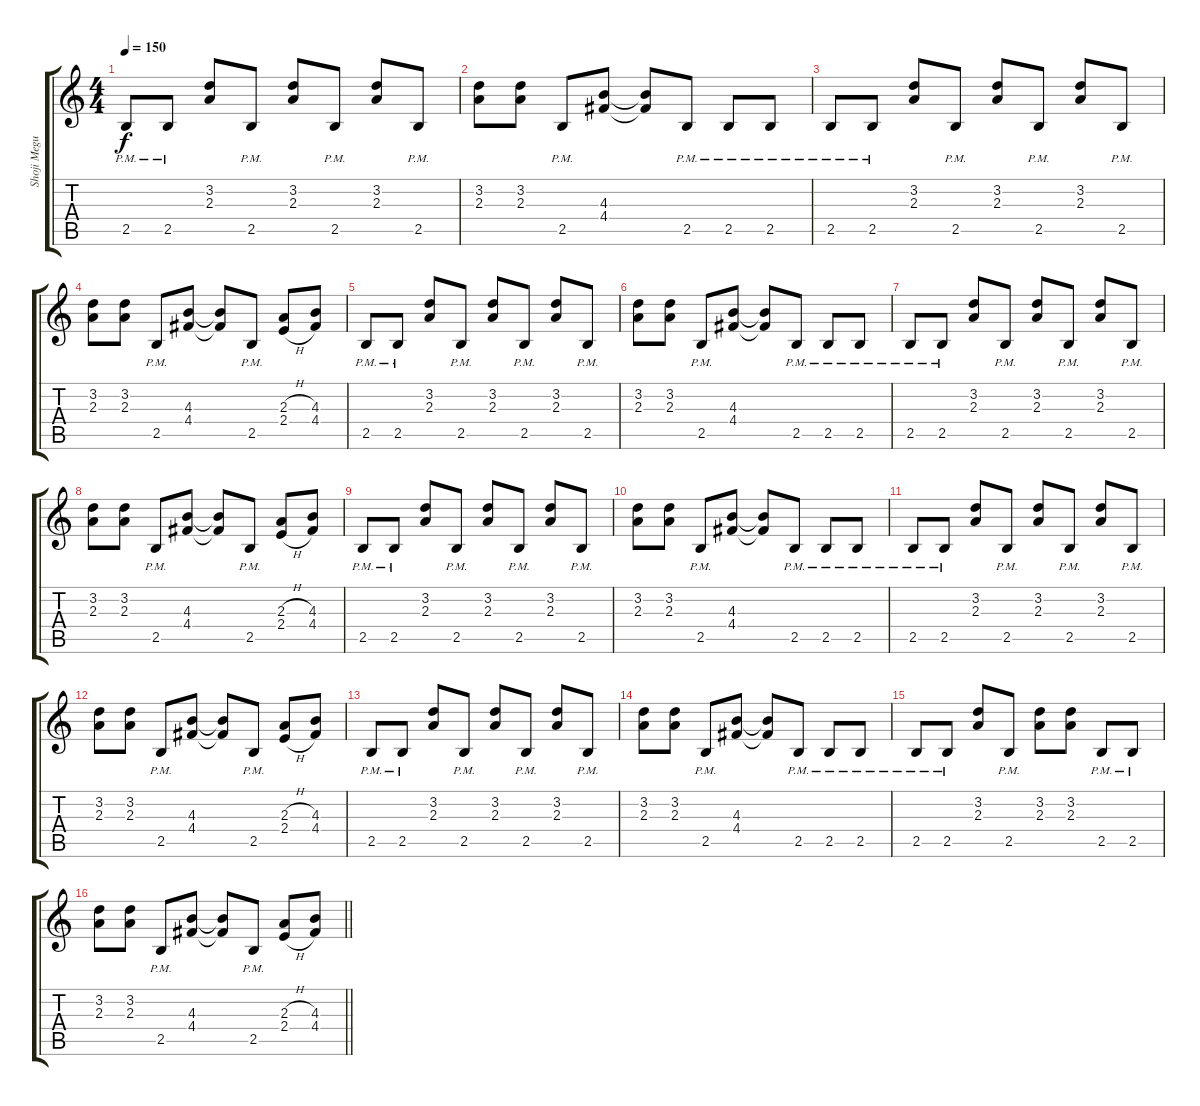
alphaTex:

\track ("Shoji Meguro (Left )" "Shoji Megu") {instrument overdrivenguitar}
\staff {score tabs}
\tuning (E4 B3 G3 D3 A2 E2) {hide}
\ts (4 4)
\tempo 150
\clef g2
\ks c
2.5{pm}.8{dy f} 2.5{pm}.8 (3.2 2.3).8 2.5{pm}.8 (3.2 2.3).8 2.5{pm}.8 (3.2 2.3).8 2.5{pm}.8 |
(3.2 2.3).8 (3.2 2.3).8 2.5{pm}.8 (4.3 4.4).8 (4.3{t} 4.4{t}).8 2.5{pm}.8 2.5{pm}.8 2.5{pm}.8 |
2.5{pm}.8 2.5{pm}.8 (3.2 2.3).8 2.5{pm}.8 (3.2 2.3).8 2.5{pm}.8 (3.2 2.3).8 2.5{pm}.8 |
(3.2 2.3).8 (3.2 2.3).8 2.5{pm}.8 (4.3 4.4).8 (4.3{t} 4.4{t}).8 2.5{pm}.8 (2.3{h} 2.4{h}).8 (4.3 4.4).8 |
2.5{pm}.8 2.5{pm}.8 (3.2 2.3).8 2.5{pm}.8 (3.2 2.3).8 2.5{pm}.8 (3.2 2.3).8 2.5{pm}.8 |
(3.2 2.3).8 (3.2 2.3).8 2.5{pm}.8 (4.3 4.4).8 (4.3{t} 4.4{t}).8 2.5{pm}.8 2.5{pm}.8 2.5{pm}.8 |
2.5{pm}.8 2.5{pm}.8 (3.2 2.3).8 2.5{pm}.8 (3.2 2.3).8 2.5{pm}.8 (3.2 2.3).8 2.5{pm}.8 |
(3.2 2.3).8 (3.2 2.3).8 2.5{pm}.8 (4.3 4.4).8 (4.3{t} 4.4{t}).8 2.5{pm}.8 (2.3{h} 2.4{h}).8 (4.3 4.4).8 |
2.5{pm}.8 2.5{pm}.8 (3.2 2.3).8 2.5{pm}.8 (3.2 2.3).8 2.5{pm}.8 (3.2 2.3).8 2.5{pm}.8 |
(3.2 2.3).8 (3.2 2.3).8 2.5{pm}.8 (4.3 4.4).8 (4.3{t} 4.4{t}).8 2.5{pm}.8 2.5{pm}.8 2.5{pm}.8 |
2.5{pm}.8 2.5{pm}.8 (3.2 2.3).8 2.5{pm}.8 (3.2 2.3).8 2.5{pm}.8 (3.2 2.3).8 2.5{pm}.8 |
(3.2 2.3).8 (3.2 2.3).8 2.5{pm}.8 (4.3 4.4).8 (4.3{t} 4.4{t}).8 2.5{pm}.8 (2.3{h} 2.4{h}).8 (4.3 4.4).8 |
2.5{pm}.8 2.5{pm}.8 (3.2 2.3).8 2.5{pm}.8 (3.2 2.3).8 2.5{pm}.8 (3.2 2.3).8 2.5{pm}.8 |
(3.2 2.3).8 (3.2 2.3).8 2.5{pm}.8 (4.3 4.4).8 (4.3{t} 4.4{t}).8 2.5{pm}.8 2.5{pm}.8 2.5{pm}.8 |
2.5{pm}.8 2.5{pm}.8 (3.2 2.3).8 2.5{pm}.8 (3.2 2.3).8 (3.2 2.3).8 2.5{pm}.8 2.5{pm}.8 |
\barLineRight lightlight
(3.2 2.3).8 (3.2 2.3).8 2.5{pm}.8 (4.3 4.4).8 (4.3{t} 4.4{t}).8 2.5{pm}.8 (2.3{h} 2.4{h}).8 (4.3 4.4).8
